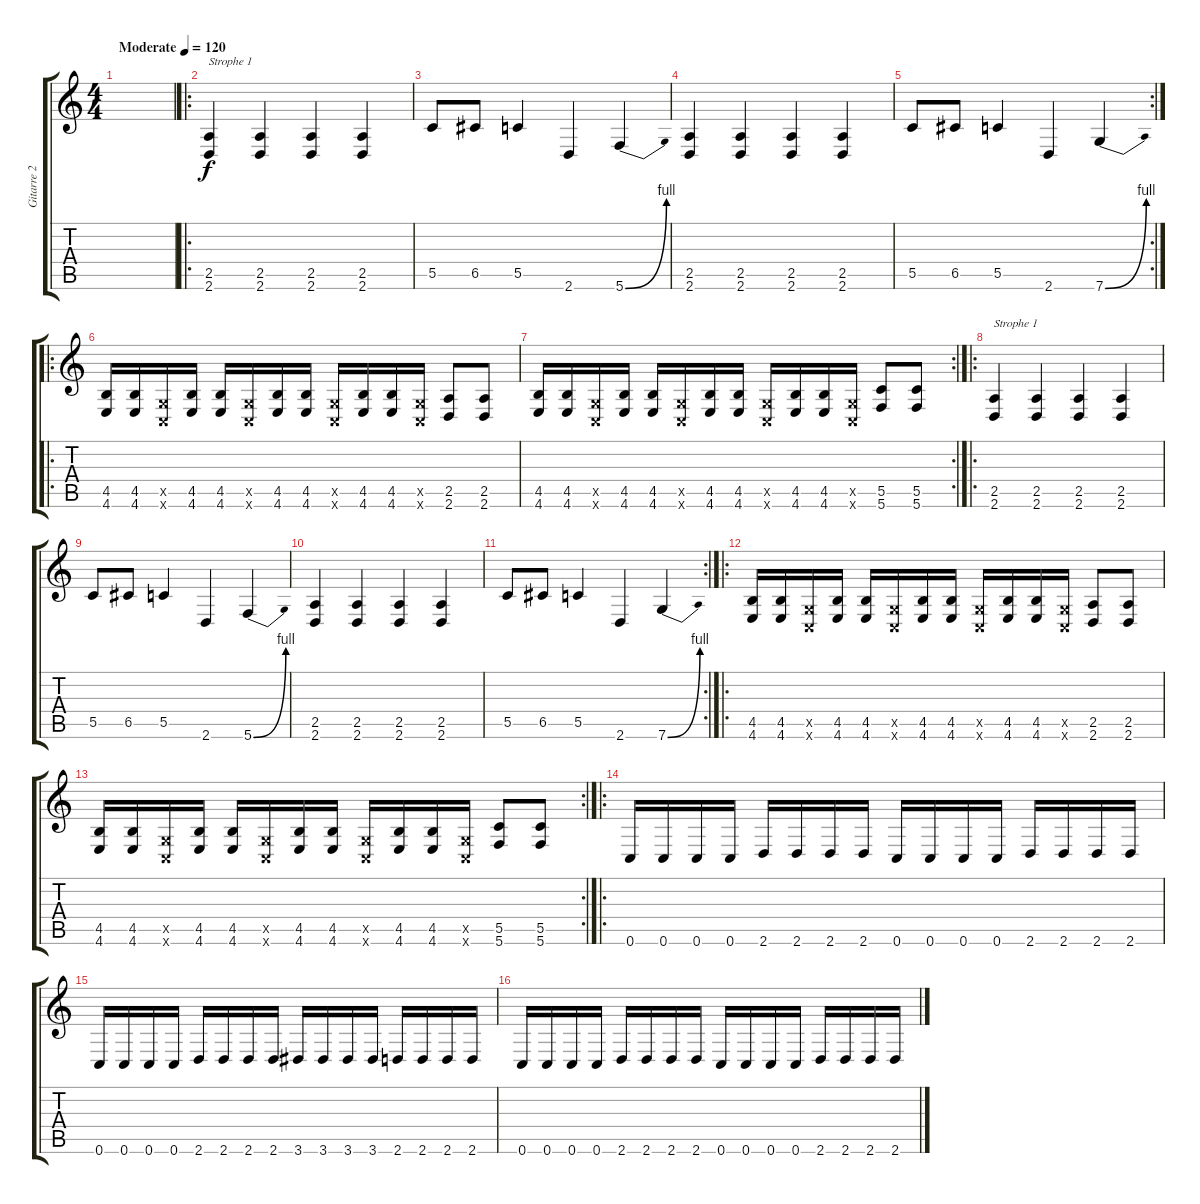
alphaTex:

\track ("Gitarre 2" "Gitarre 2") {instrument distortionguitar}
\staff {score tabs}
\tuning (D4 A3 F3 C3 G2 C2) {hide}
\ts (4 4)
\tempo (120 "Moderate")
\clef g2
\ks c
|
\ro
(2.5 2.6).4{txt "Strophe 1"} (2.5 2.6).4 (2.5 2.6).4 (2.5 2.6).4 |
5.5.8 6.5.8 5.5.4 2.6.4 5.6{be (bend 0 0 60 4)}.4 |
(2.5 2.6).4 (2.5 2.6).4 (2.5 2.6).4 (2.5 2.6).4 |
\rc 2
5.5.8 6.5.8 5.5.4 2.6.4 7.6{be (bend 0 0 60 4)}.4 |
\ro
(4.5 4.6).16 (4.5 4.6).16 (0.5{x} 0.6{x}).16 (4.5 4.6).16 (4.5 4.6).16 (0.5{x} 0.6{x}).16 (4.5 4.6).16 (4.5 4.6).16 (0.5{x} 0.6{x}).16 (4.5 4.6).16 (4.5 4.6).16 (0.5{x} 0.6{x}).16 (2.5 2.6).8 (2.5 2.6).8 |
\rc 2
(4.5 4.6).16 (4.5 4.6).16 (0.5{x} 0.6{x}).16 (4.5 4.6).16 (4.5 4.6).16 (0.5{x} 0.6{x}).16 (4.5 4.6).16 (4.5 4.6).16 (0.5{x} 0.6{x}).16 (4.5 4.6).16 (4.5 4.6).16 (0.5{x} 0.6{x}).16 (5.5 5.6).8 (5.5 5.6).8 |
\ro
(2.5 2.6).4{txt "Strophe 1"} (2.5 2.6).4 (2.5 2.6).4 (2.5 2.6).4 |
5.5.8 6.5.8 5.5.4 2.6.4 5.6{be (bend 0 0 60 4)}.4 |
(2.5 2.6).4 (2.5 2.6).4 (2.5 2.6).4 (2.5 2.6).4 |
\rc 2
5.5.8 6.5.8 5.5.4 2.6.4 7.6{be (bend 0 0 60 4)}.4 |
\ro
(4.5 4.6).16 (4.5 4.6).16 (0.5{x} 0.6{x}).16 (4.5 4.6).16 (4.5 4.6).16 (0.5{x} 0.6{x}).16 (4.5 4.6).16 (4.5 4.6).16 (0.5{x} 0.6{x}).16 (4.5 4.6).16 (4.5 4.6).16 (0.5{x} 0.6{x}).16 (2.5 2.6).8 (2.5 2.6).8 |
\rc 2
(4.5 4.6).16 (4.5 4.6).16 (0.5{x} 0.6{x}).16 (4.5 4.6).16 (4.5 4.6).16 (0.5{x} 0.6{x}).16 (4.5 4.6).16 (4.5 4.6).16 (0.5{x} 0.6{x}).16 (4.5 4.6).16 (4.5 4.6).16 (0.5{x} 0.6{x}).16 (5.5 5.6).8 (5.5 5.6).8 |
\ro
0.6.16 0.6.16 0.6.16 0.6.16 2.6.16 2.6.16 2.6.16 2.6.16 0.6.16 0.6.16 0.6.16 0.6.16 2.6.16 2.6.16 2.6.16 2.6.16 |
0.6.16 0.6.16 0.6.16 0.6.16 2.6.16 2.6.16 2.6.16 2.6.16 3.6.16 3.6.16 3.6.16 3.6.16 2.6.16 2.6.16 2.6.16 2.6.16 |
0.6.16 0.6.16 0.6.16 0.6.16 2.6.16 2.6.16 2.6.16 2.6.16 0.6.16 0.6.16 0.6.16 0.6.16 2.6.16 2.6.16 2.6.16 2.6.16
